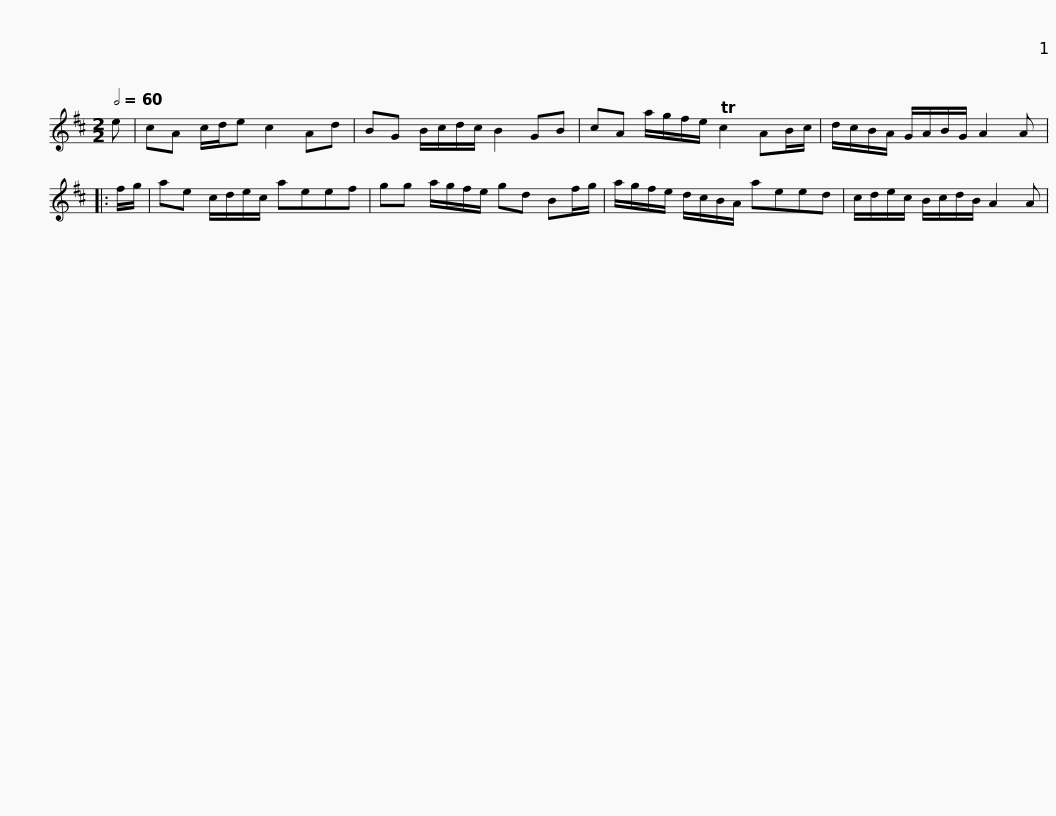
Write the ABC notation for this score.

X:1
L:1/8
Q:1/2=60
M:2/2
I:linebreak $
K:D
V:1 treble
V:1
 e | cA c/d/e c2 Ad | BG B/c/d/c/ B2 GB | cA a/g/f/e/ Tc2 AB/c/ | d/c/B/A/ G/A/B/G/ A2 A |: %5
 f/g/ |$ ae c/d/e/c/ aeef | gg a/g/f/e/ gd Bf/g/ | a/g/f/e/ d/c/B/A/ aeed | c/d/e/c/ B/c/d/B/ A2 A | %10
